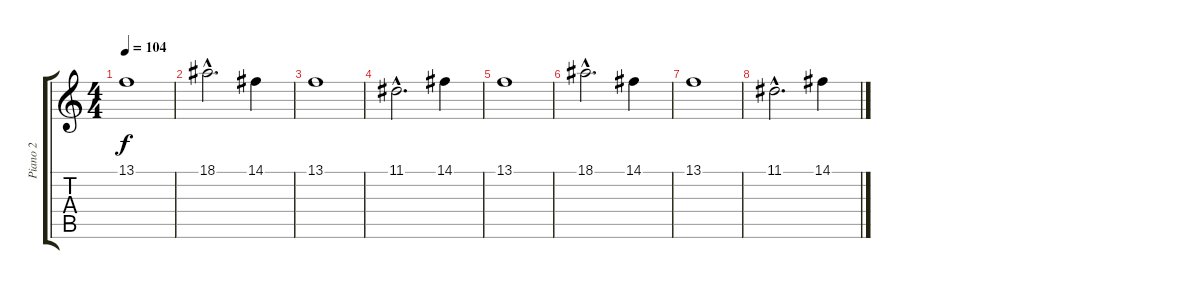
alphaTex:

\track ("Piano 2" "Piano 2") {instrument brightacousticpiano}
\staff {score tabs}
\tuning (E4 B3 G3 D3 A2 E2) {hide}
\ts (4 4)
\tempo 104
\clef g2
\ks c
13.1.1{dy f} |
18.1{hac}.2{d} 14.1.4 |
13.1.1 |
11.1{hac}.2{d} 14.1.4 |
13.1.1 |
18.1{hac}.2{d} 14.1.4 |
13.1.1 |
11.1{hac}.2{d} 14.1.4
